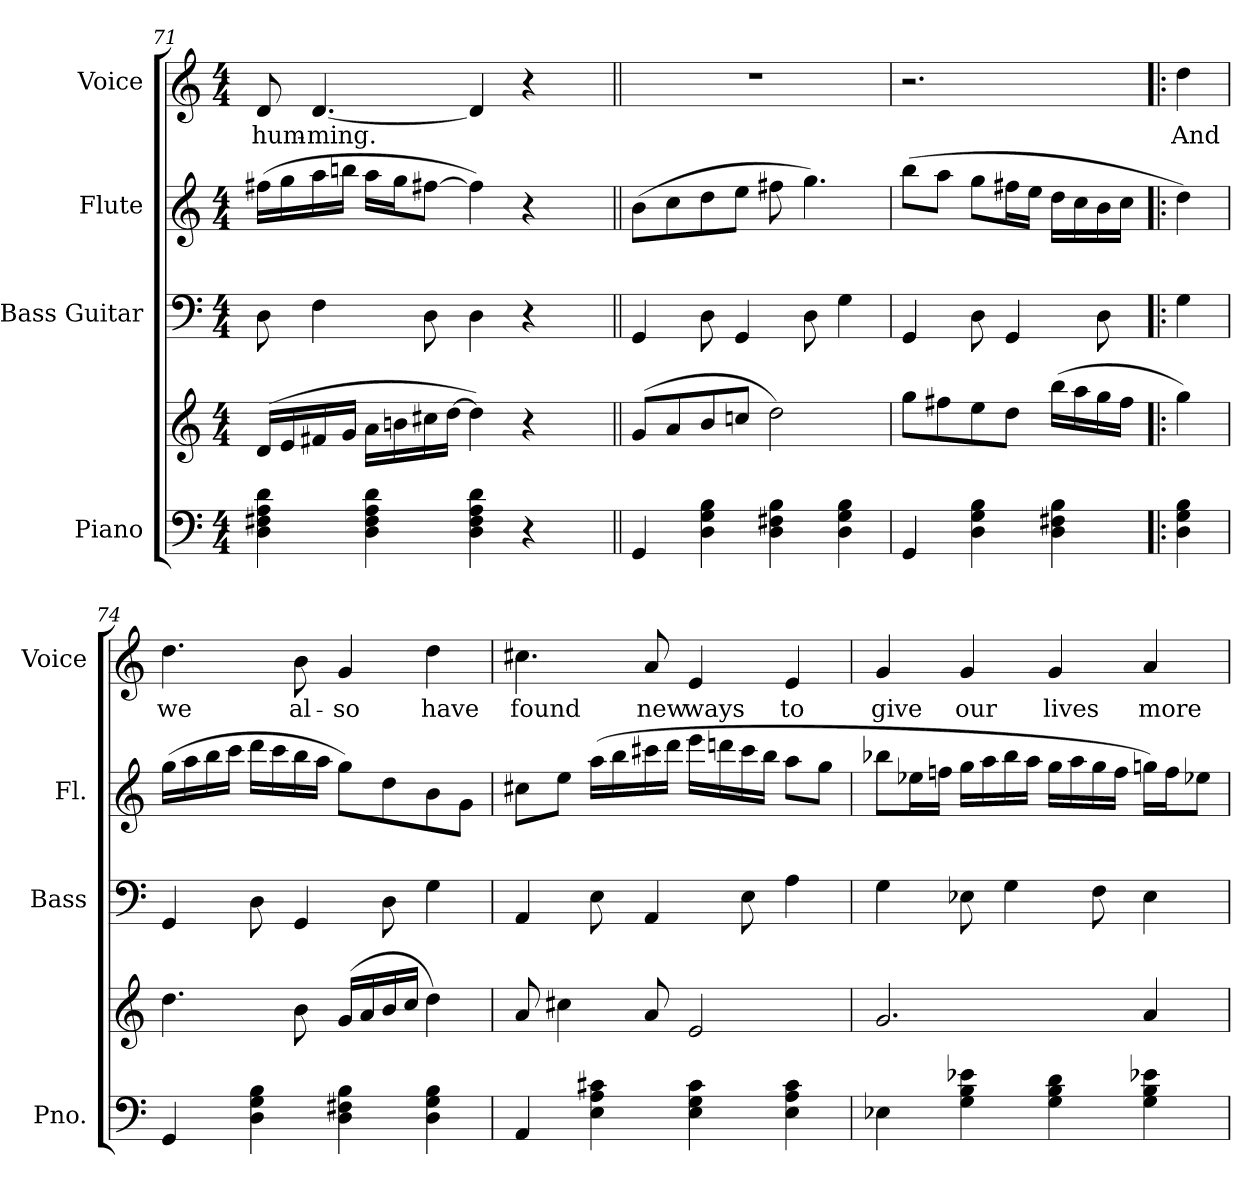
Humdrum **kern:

**kern	**kern	**kern	**kern	**kern	**text
*part4	*part4	*part3	*part2	*part1	*part1
*staff5	*staff4	*staff3	*staff2	*staff1	*staff1
*I"Piano	*	*I"Bass Guitar	*I"Flute	*I"Voice	*
*I'Pno.	*	*I'Bass	*I'Fl.	*I'Voice	*
!!LO:PB:g=z
*clefF4	*clefG2	*clefF4	*clefG2	*clefG2	*
*	*	*ITrd7c12	*	*	*
*k[]	*k[]	*k[]	*k[]	*k[]	*
*C:	*C:	*C:	*C:	*C:	*
*M4/4	*M4/4	*M4/4	*M4/4	*M4/4	*
=71	=71	=71	=71	=71	=71
!	!	!	!	!	!LO:LY:b:color=#000000
*	*^	*	*	*^	*
4Di\ 4F#Xi 4Ai 4di	(16di/LL	2ryy	8DDi\	(16ff#Xi\LL	8di/	2ryy	hum-
.	16ei/	.	.	16ggi\	.	.	.
!	!	!	!	!	!	!	!LO:LY:b:color=#000000
.	16f#Xi/	.	4FFi\	16aai\	[4.di/	.	-ming.
.	16gi/JJ	.	.	16bbni\JJ	.	.	.
4Di\ 4F#i 4Ai 4di	16ai\LL	.	.	16aai\LL	.	.	.
.	16bni\	.	.	16ggi\J	.	.	.
.	16cc#Xi\	.	8DDi\	[8ff#Xi\J	.	.	.
.	[16ddi\JJ	.	.	.	.	.	.
4Di\ 4F#i 4Ai 4di	4ddi\])	4ryy	4DDi\	4ff#i\])	4di/]	4ryy	.
4r	4r	8ryy	4r	4r	4r	8ryy	.
.	.	16ryy	.	.	.	16ryy	.
.	.	32ryy	.	.	.	32ryy	.
.	.	64ryy	.	.	.	64ryy	.
.	.	128...ryy	.	.	.	128...ryy	.
*	*MM120	*	*	*	*MM120	*	*
.	.	1024ryy	.	.	.	1024ryy	.
*	*v	*v	*	*	*v	*v	*
=72||	=72||	=72||	=72||	=72||	=72||
4GGi/	(8gi/L	4GGGi/	(8bi\L	1r	.
.	8ai/	.	8cci\	.	.
4Di\ 4Gi 4Bi	8bi/	8DDi\	8ddi\	.	.
.	8ccni/J	4GGGi/	8eei\J	.	.
4Di\ 4F#Xi 4Bi	2ddi\)	.	8ff#Xi\	.	.
.	.	8DDi\	4.ggi\)	.	.
4Di\ 4Gi 4Bi	.	4GGi\	.	.	.
=73	=73	=73	=73	=73	=73
4GGi/	8ggi\L	4GGGi/	(8bbi\L	2.r	.
.	8ff#Xi\	.	8aai\J	.	.
4Di\ 4Gi 4Bi	8eei\	8DDi\	8ggi\L	.	.
.	8ddi\J	4GGGi/	16ff#Xi\L	.	.
.	.	.	16eei\JJ	.	.
4Di\ 4F#Xi 4Bi	(16bbi\LL	.	16ddi\LL	.	.
.	16aai\	.	16cci\	.	.
.	16ggi\	8DDi\	16bi\	.	.
.	16ff#i\JJ	.	16cci\JJ	.	.
=73X73!|:	=73X73!|:	=73X73!|:	=73X73!|:	=73X73!|:	=73X73!|:
!	!	!	!	!	!LO:LY:b:color=#000000
4Di\ 4Gi 4Bi	4ggi\)	4GGi\	4ddi\)	4ddi\	And
=74	=74	=74	=74	=74	=74
!	!	!	!	!	!LO:LY:b:color=#000000
4GGi/	4.ddi\	4GGGi/	(16ggi\LL	4.ddi\	we
.	.	.	16aai\	.	.
.	.	.	16bbi\	.	.
.	.	.	16ccci\JJ	.	.
4Di\ 4Gi 4Bi	.	8DDi\	16dddi\LL	.	.
.	.	.	16ccci\	.	.
!	!	!	!	!	!LO:LY:b:color=#000000
.	8bi\	4GGGi/	16bbi\	8bi\	al-
.	.	.	16aai\JJ	.	.
!	!	!	!	!	!LO:LY:b:color=#000000
4Di\ 4F#Xi 4Bi	(16gi/LL	.	8ggi\L)	4gi/	-so
.	16ai/	.	.	.	.
.	16bi/	8DDi\	8ddi\	.	.
.	16cci/JJ	.	.	.	.
!	!	!	!	!	!LO:LY:b:color=#000000
4Di\ 4Gi 4Bi	4ddi\)	4GGi\	8bi\	4ddi\	have
.	.	.	8gi\J	.	.
!!LO:LB:g=z
=75	=75	=75	=75	=75	=75
!	!	!	!	!	!LO:LY:b:color=#000000
4AAi/	8ai/	4AAAi/	8cc#Xi\L	4.cc#Xi\	found
.	4cc#Xi\	.	8eei\J	.	.
4Ei\ 4Ai 4c#Xi	.	8EEi\	(16aai\LL	.	.
.	.	.	16bbi\	.	.
!	!	!	!	!	!LO:LY:b:color=#000000
.	8ai/	4AAAi/	16ccc#Xi\	8ai/	new
.	.	.	16dddi\JJ	.	.
!	!	!	!	!	!LO:LY:b:color=#000000
4Ei\ 4Gi 4c#i	2ei/	.	16eeei\LL	4ei/	ways
.	.	.	16dddni\	.	.
.	.	8EEi\	16ccc#i\	.	.
.	.	.	16bbi\JJ	.	.
!	!	!	!	!	!LO:LY:b:color=#000000
4Ei\ 4Ai 4c#i	.	4AAi\	8aai\L	4ei/	to
.	.	.	8ggi\J	.	.
=76	=76	=76	=76	=76	=76
!	!	!	!	!	!LO:LY:b:color=#000000
4E-Xi\	2.gi/	4GGi\	8bb-Xi\L	4gi/	give
.	.	.	16ee-Xi\L	.	.
.	.	.	16ffni\JJ	.	.
!	!	!	!	!	!LO:LY:b:color=#000000
4Gi\ 4Bi 4e-Xi	.	8EE-Xi\	16ggi\LL	4gi/	our
.	.	.	16aai\	.	.
.	.	4GGi\	16bb-i\	.	.
.	.	.	16aai\JJ	.	.
!	!	!	!	!	!LO:LY:b:color=#000000
4Gi\ 4Bi 4di	.	.	16ggi\LL	4gi/	lives
.	.	.	16aai\	.	.
.	.	8FFi\	16ggi\	.	.
.	.	.	16ffi\JJ	.	.
!	!	!	!	!	!LO:LY:b:color=#000000
4Gi\ 4Bi 4e-Xi	4ai/	4EE-i\	16ggni\LL)	4ai/	more
.	.	.	16ffi\J	.	.
.	.	.	8ee-Xi\J	.	.
=	=	=	=	=	=
*-	*-	*-	*-	*-	*-
